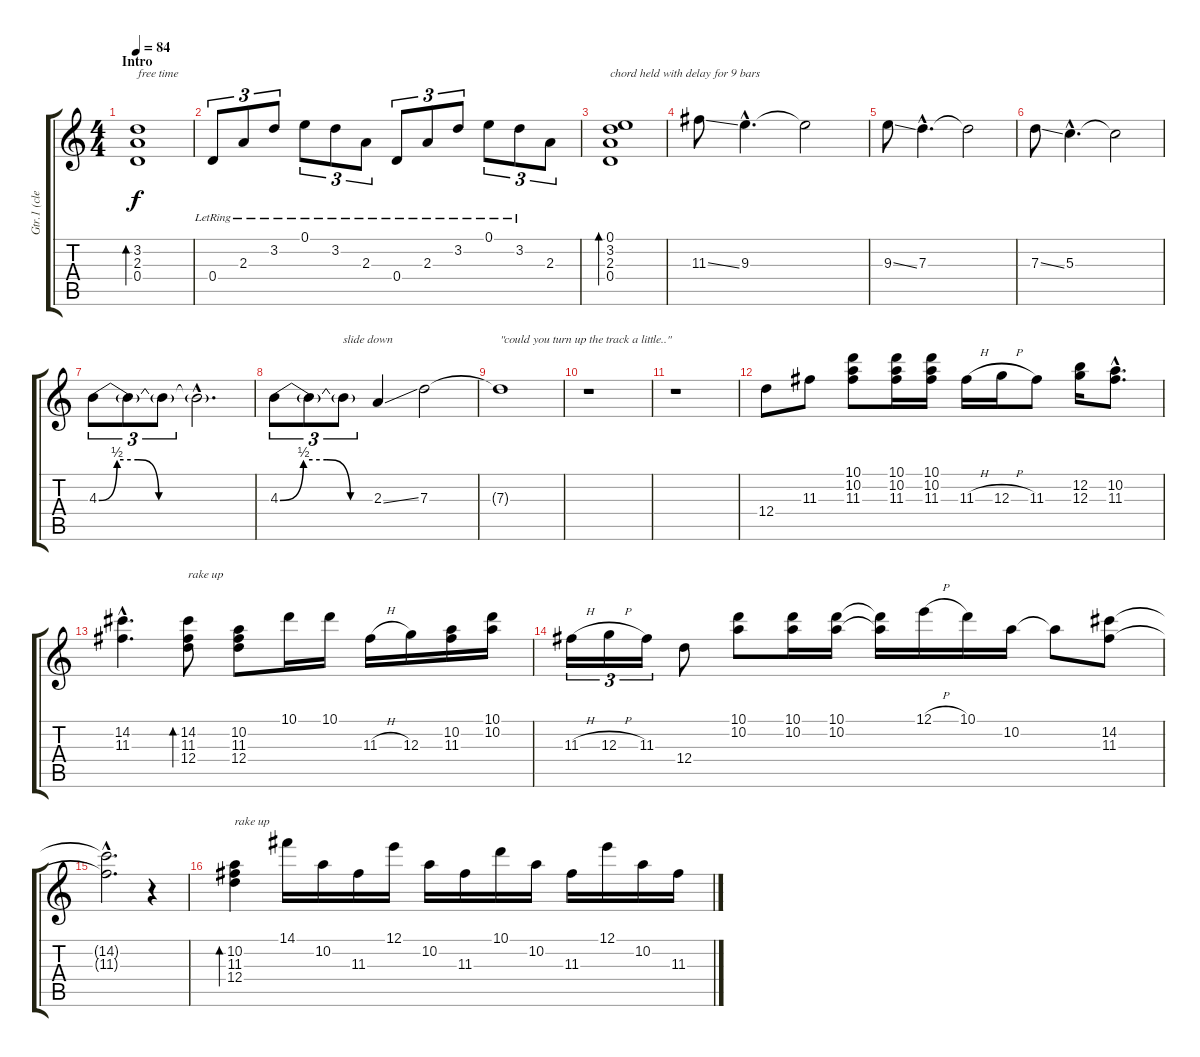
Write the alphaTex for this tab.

\track ("Gtr.1 (clean)" "Gtr.1 (cle") {instrument electricguitarclean}
\staff {score tabs}
\tuning (E4 B3 G3 D3 A2 E2) {hide}
\ts (4 4)
\section ("" "Intro")
\tempo 84
\clef g2
\ks c
(3.2 2.3 0.4).1{bd 240 txt "free time" dy f instrument electricguitarclean} |
0.4{lr}.8{tu (3 2)} 2.3{lr}.8{tu (3 2)} 3.2{lr}.8{tu (3 2)} 0.1{lr}.8{tu (3 2)} 3.2{lr}.8{tu (3 2)} 2.3{lr}.8{tu (3 2)} 0.4{lr}.8{tu (3 2)} 2.3{lr}.8{tu (3 2)} 3.2{lr}.8{tu (3 2)} 0.1{lr}.8{tu (3 2)} 3.2{lr}.8{tu (3 2)} 2.3.8{tu (3 2)} |
(0.1 3.2 2.3 0.4).1{bd 240 txt "chord held with delay for 9 bars"} |
11.3{ss}.8 9.3{hac}.4{d} 9.3{t}.2 |
9.3{ss}.8 7.3{hac}.4{d} 7.3{t}.2 |
7.3{ss}.8 5.3{hac}.4{d} 5.3{t}.2 |
4.3{be (custom 0 0 7 2 15 2 23 0 60 0)}.8{tu (3 2)} 4.3{t}.8{tu (3 2)} 4.3{t}.8{tu (3 2)} 4.3{hac t}.2{d} |
4.3{be (custom 0 0 15 2 30 2 45 0 60 0)}.8{tu (3 2)} 4.3{t}.8{tu (3 2)} 4.3{t}.8{tu (3 2) txt "slide down"} 2.3{ss}.4 7.3.2 |
7.3{t}.1{txt "\"could you turn up the track a little..\""} |
r.1 |
r.1 |
12.4.8 11.3.8 (10.1 10.2 11.3).8 (10.1 10.2 11.3).16 (10.1 10.2 11.3).16 11.3{h}.16 12.3{h}.16 11.3.8 (12.2 12.3).16 (10.2{hac} 11.3{hac}).8{d} |
(14.2{hac} 11.3{hac}).4{d} (14.2 11.3 12.4).8{bd 120 txt "rake up"} (10.2 11.3 12.4).8 10.1.16 10.1.16 11.3{h}.16 12.3.16 (10.2 11.3).16 (10.1 10.2).16 |
11.3{h}.16{tu (3 2)} 12.3{h}.16{tu (3 2)} 11.3.16{tu (3 2)} 12.4.8 (10.1 10.2).8 (10.1 10.2).16 (10.1 10.2).16 (10.1{t} 10.2{t}).16 12.1{h}.16 10.1.16 10.2.16 10.2{t}.8 (14.2 11.3).8 |
(14.2{hac t} 11.3{hac t}).2{d} r.4 |
(10.2 11.3 12.4).4{bd 120 txt "rake up"} 14.1.16 10.2.16 11.3.16 12.1.16 10.2.16 11.3.16 10.1.16 10.2.16 11.3.16 12.1.16 10.2.16 11.3.16
